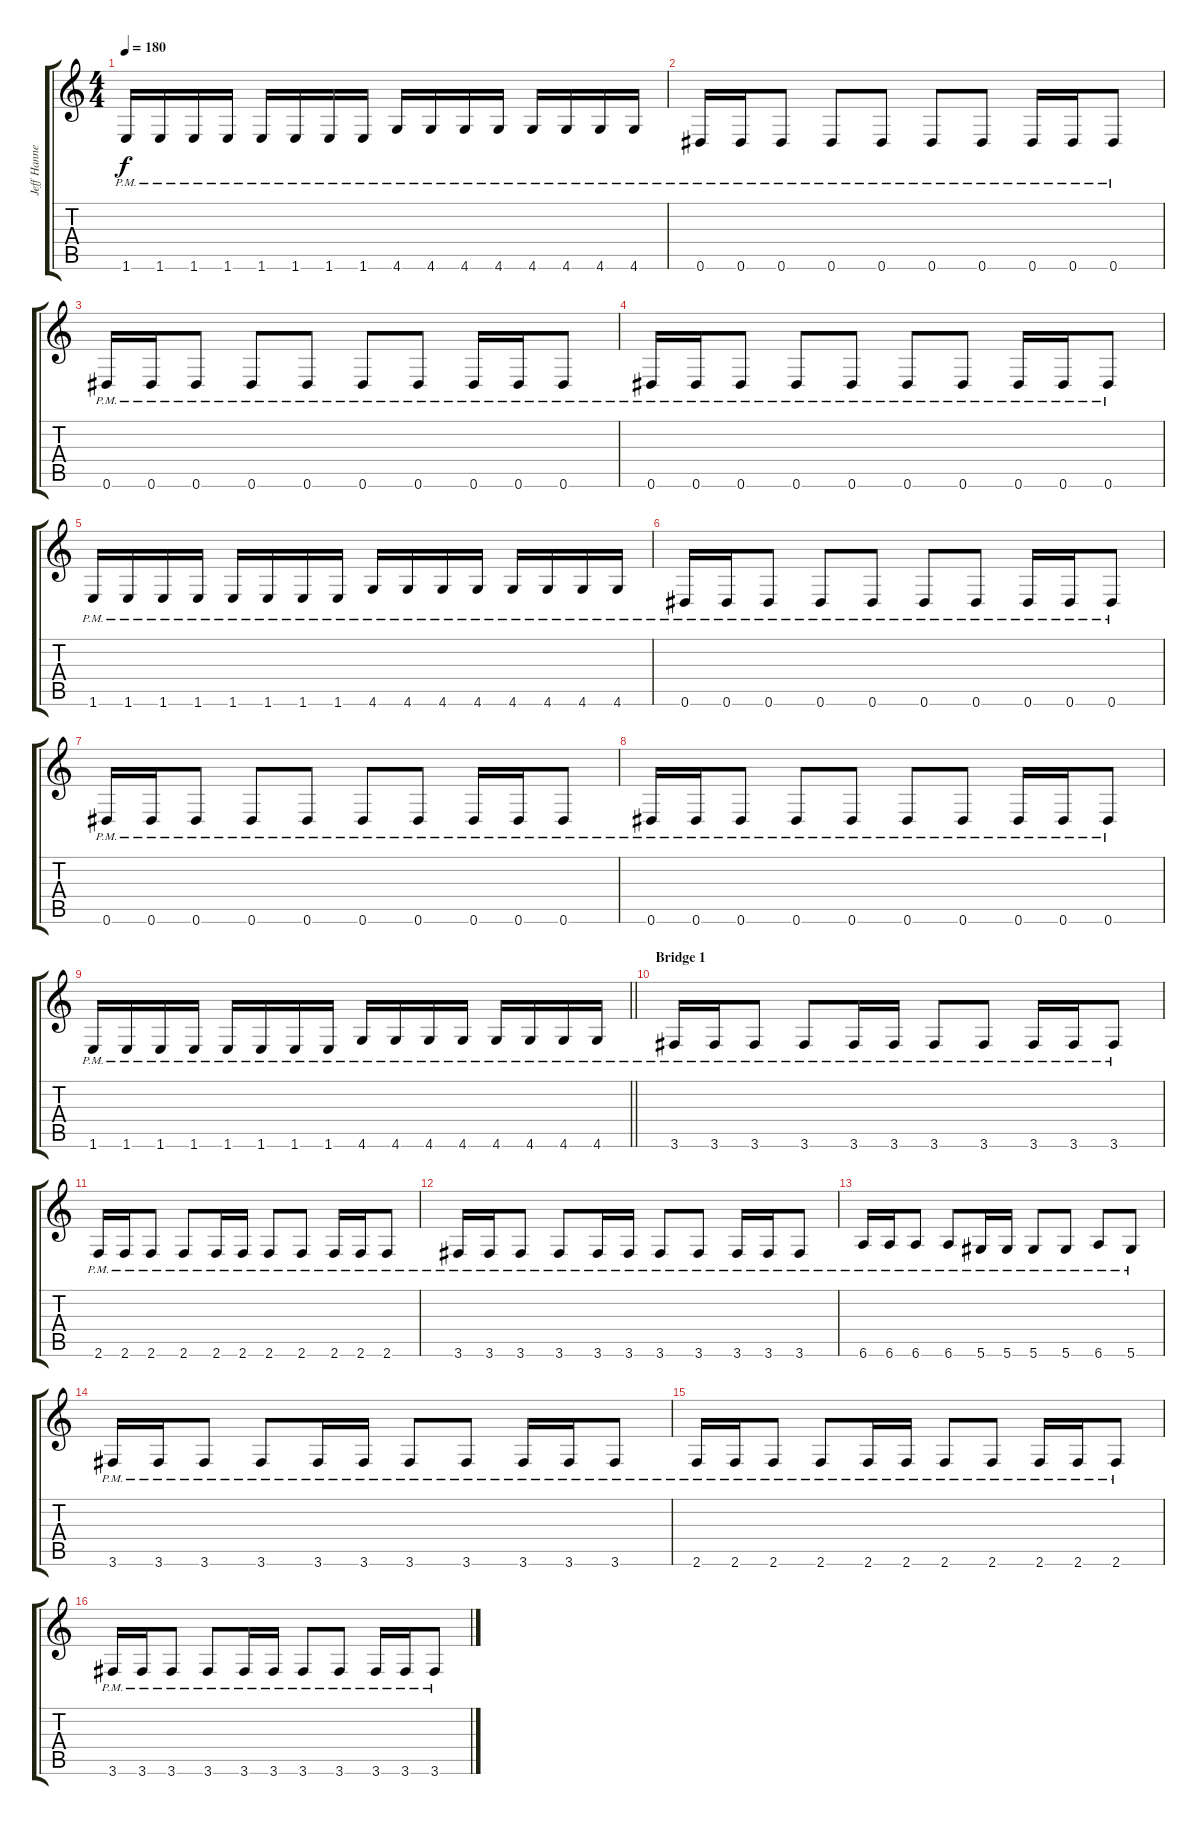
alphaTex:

\track ("Jeff Hanneman" "Jeff Hanne") {instrument distortionguitar}
\staff {score tabs}
\tuning (Eb4 Bb3 Gb3 Db3 Ab2 Eb2) {hide}
\ts (4 4)
\tempo 180
\clef g2
\ks c
1.6{pm}.16{dy f} 1.6{pm}.16 1.6{pm}.16 1.6{pm}.16 1.6{pm}.16 1.6{pm}.16 1.6{pm}.16 1.6{pm}.16 4.6{pm}.16 4.6{pm}.16 4.6{pm}.16 4.6{pm}.16 4.6{pm}.16 4.6{pm}.16 4.6{pm}.16 4.6{pm}.16 |
0.6{pm}.16 0.6{pm}.16 0.6{pm}.8 0.6{pm}.8 0.6{pm}.8 0.6{pm}.8 0.6{pm}.8 0.6{pm}.16 0.6{pm}.16 0.6{pm}.8 |
0.6{pm}.16 0.6{pm}.16 0.6{pm}.8 0.6{pm}.8 0.6{pm}.8 0.6{pm}.8 0.6{pm}.8 0.6{pm}.16 0.6{pm}.16 0.6{pm}.8 |
0.6{pm}.16 0.6{pm}.16 0.6{pm}.8 0.6{pm}.8 0.6{pm}.8 0.6{pm}.8 0.6{pm}.8 0.6{pm}.16 0.6{pm}.16 0.6{pm}.8 |
1.6{pm}.16 1.6{pm}.16 1.6{pm}.16 1.6{pm}.16 1.6{pm}.16 1.6{pm}.16 1.6{pm}.16 1.6{pm}.16 4.6{pm}.16 4.6{pm}.16 4.6{pm}.16 4.6{pm}.16 4.6{pm}.16 4.6{pm}.16 4.6{pm}.16 4.6{pm}.16 |
0.6{pm}.16 0.6{pm}.16 0.6{pm}.8 0.6{pm}.8 0.6{pm}.8 0.6{pm}.8 0.6{pm}.8 0.6{pm}.16 0.6{pm}.16 0.6{pm}.8 |
0.6{pm}.16 0.6{pm}.16 0.6{pm}.8 0.6{pm}.8 0.6{pm}.8 0.6{pm}.8 0.6{pm}.8 0.6{pm}.16 0.6{pm}.16 0.6{pm}.8 |
0.6{pm}.16 0.6{pm}.16 0.6{pm}.8 0.6{pm}.8 0.6{pm}.8 0.6{pm}.8 0.6{pm}.8 0.6{pm}.16 0.6{pm}.16 0.6{pm}.8 |
\barLineRight lightlight
1.6{pm}.16 1.6{pm}.16 1.6{pm}.16 1.6{pm}.16 1.6{pm}.16 1.6{pm}.16 1.6{pm}.16 1.6{pm}.16 4.6{pm}.16 4.6{pm}.16 4.6{pm}.16 4.6{pm}.16 4.6{pm}.16 4.6{pm}.16 4.6{pm}.16 4.6{pm}.16 |
\section ("" "Bridge 1")
3.6{pm}.16 3.6{pm}.16 3.6{pm}.8 3.6{pm}.8 3.6{pm}.16 3.6{pm}.16 3.6{pm}.8 3.6{pm}.8 3.6{pm}.16 3.6{pm}.16 3.6{pm}.8 |
2.6{pm}.16 2.6{pm}.16 2.6{pm}.8 2.6{pm}.8 2.6{pm}.16 2.6{pm}.16 2.6{pm}.8 2.6{pm}.8 2.6{pm}.16 2.6{pm}.16 2.6{pm}.8 |
3.6{pm}.16 3.6{pm}.16 3.6{pm}.8 3.6{pm}.8 3.6{pm}.16 3.6{pm}.16 3.6{pm}.8 3.6{pm}.8 3.6{pm}.16 3.6{pm}.16 3.6{pm}.8 |
6.6{pm}.16 6.6{pm}.16 6.6{pm}.8 6.6{pm}.8 5.6{pm}.16 5.6{pm}.16 5.6{pm}.8 5.6{pm}.8 6.6{pm}.8 5.6{pm}.8 |
3.6{pm}.16 3.6{pm}.16 3.6{pm}.8 3.6{pm}.8 3.6{pm}.16 3.6{pm}.16 3.6{pm}.8 3.6{pm}.8 3.6{pm}.16 3.6{pm}.16 3.6{pm}.8 |
2.6{pm}.16 2.6{pm}.16 2.6{pm}.8 2.6{pm}.8 2.6{pm}.16 2.6{pm}.16 2.6{pm}.8 2.6{pm}.8 2.6{pm}.16 2.6{pm}.16 2.6{pm}.8 |
3.6{pm}.16 3.6{pm}.16 3.6{pm}.8 3.6{pm}.8 3.6{pm}.16 3.6{pm}.16 3.6{pm}.8 3.6{pm}.8 3.6{pm}.16 3.6{pm}.16 3.6{pm}.8
